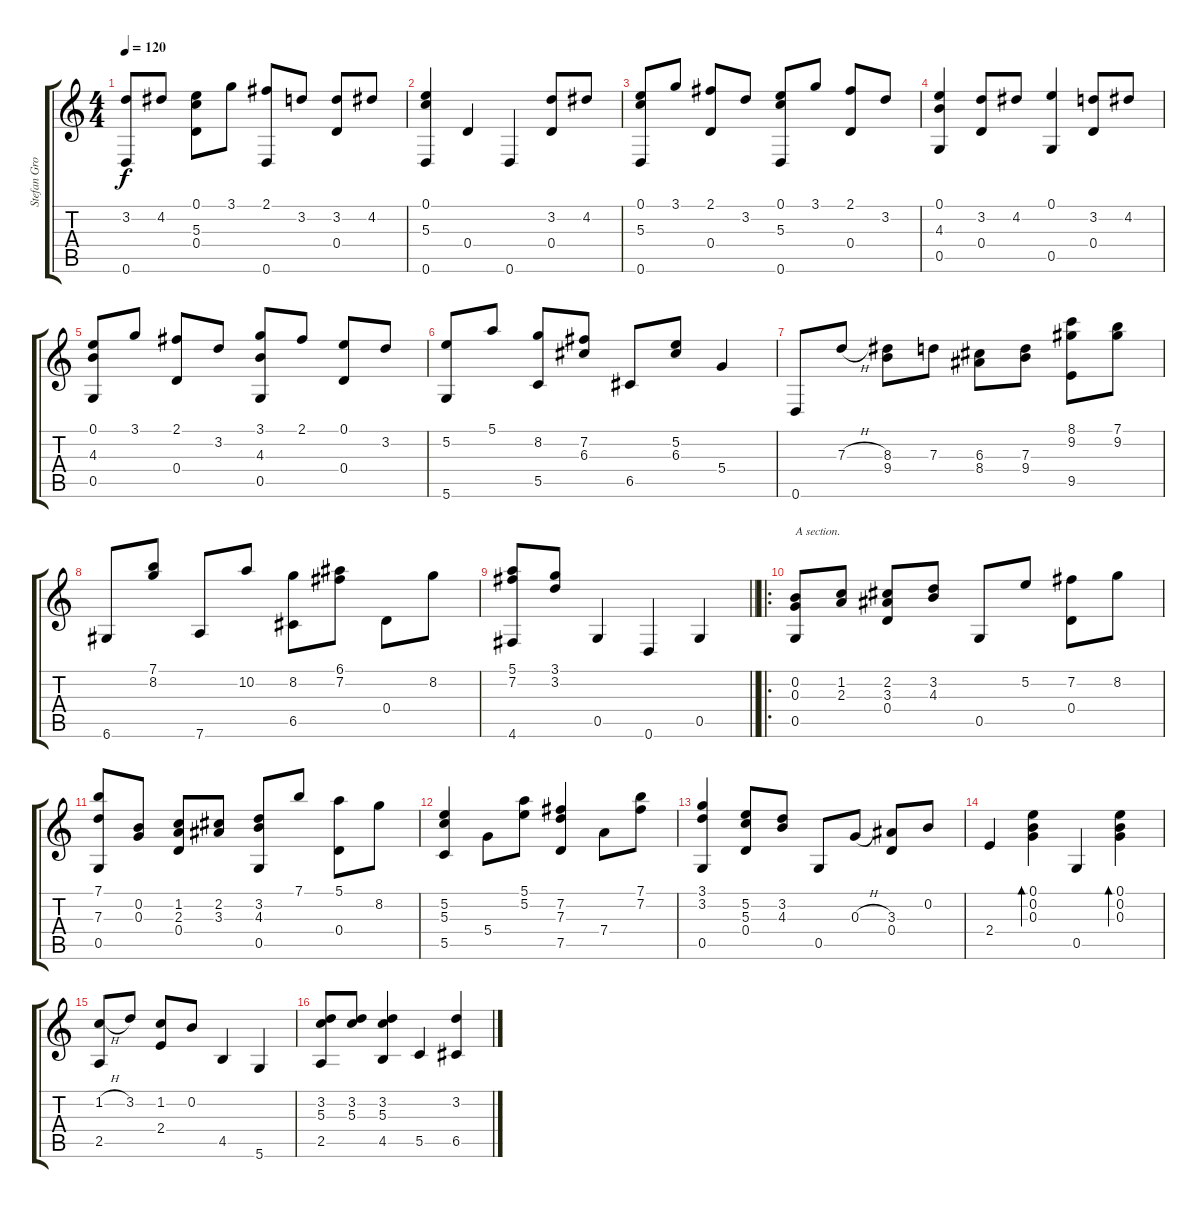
\track ("Stefan Grossman" "Stefan Gro") {instrument acousticguitarnylon}
\staff {score tabs}
\tuning (E4 B3 G3 D3 G2 D2) {hide}
\ts (4 4)
\tempo 120
\clef g2
\ks c
(3.2 0.6).8{dy f} 4.2.8 (0.1 5.3 0.4).8 3.1.8 (2.1 0.6).8 3.2.8 (3.2 0.4).8 4.2.8 |
(0.1 5.3 0.6).4 0.4.4 0.6.4 (3.2 0.4).8 4.2.8 |
(0.1 5.3 0.6).8 3.1.8 (2.1 0.4).8 3.2.8 (0.1 5.3 0.6).8 3.1.8 (2.1 0.4).8 3.2.8 |
(0.1 4.3 0.5).4 (3.2 0.4).8 4.2.8 (0.1 0.5).4 (3.2 0.4).8 4.2.8 |
(0.1 4.3 0.5).8 3.1.8 (2.1 0.4).8 3.2.8 (3.1 4.3 0.5).8 2.1.8 (0.1 0.4).8 3.2.8 |
(5.2 5.6).8 5.1.8 (8.2 5.5).8 (7.2 6.3).8 6.5.8 (5.2 6.3).8 5.4.4 |
0.6.8 7.3{h}.8 (8.3 9.4).8 7.3.8 (6.3 8.4).8 (7.3 9.4).8 (8.1 9.2 9.5).8 (7.1 9.2).8 |
6.6.8 (7.1 8.2).8 7.6.8 10.2.8 (8.2 6.5).8 (6.1 7.2).8 0.4.8 8.2.8 |
\barLineRight lightlight
(5.1 7.2 4.6).8 (3.1 3.2).8 0.5.4 0.6.4 0.5.4 |
\ro
(0.2 0.3 0.5).8{txt "A section."} (1.2 2.3).8 (2.2 3.3 0.4).8 (3.2 4.3).8 0.5.8 5.2.8 (7.2 0.4).8 8.2.8 |
(7.1 7.3 0.5).8 (0.2 0.3).8 (1.2 2.3 0.4).8 (2.2 3.3).8 (3.2 4.3 0.5).8 7.1.8 (5.1 0.4).8 8.2.8 |
(5.2 5.3 5.5).4 5.4.8 (5.1 5.2).8 (7.2 7.3 7.5).4 7.4.8 (7.1 7.2).8 |
(3.1 3.2 0.5).4 (5.2 5.3 0.4).8 (3.2 4.3).8 0.5.8 0.3{h}.8 (3.3 0.4).8 0.2.8 |
2.4.4 (0.1 0.2 0.3).4{bd 30} 0.5.4 (0.1 0.2 0.3).4{bd 30} |
(1.2{h} 2.5).8 3.2.8 (1.2 2.4).8 0.2.8 4.5.4 5.6.4 |
(3.2 5.3 2.5).8 (3.2 5.3).8 (3.2 5.3 4.5).4 5.5.4 (3.2 6.5).4
